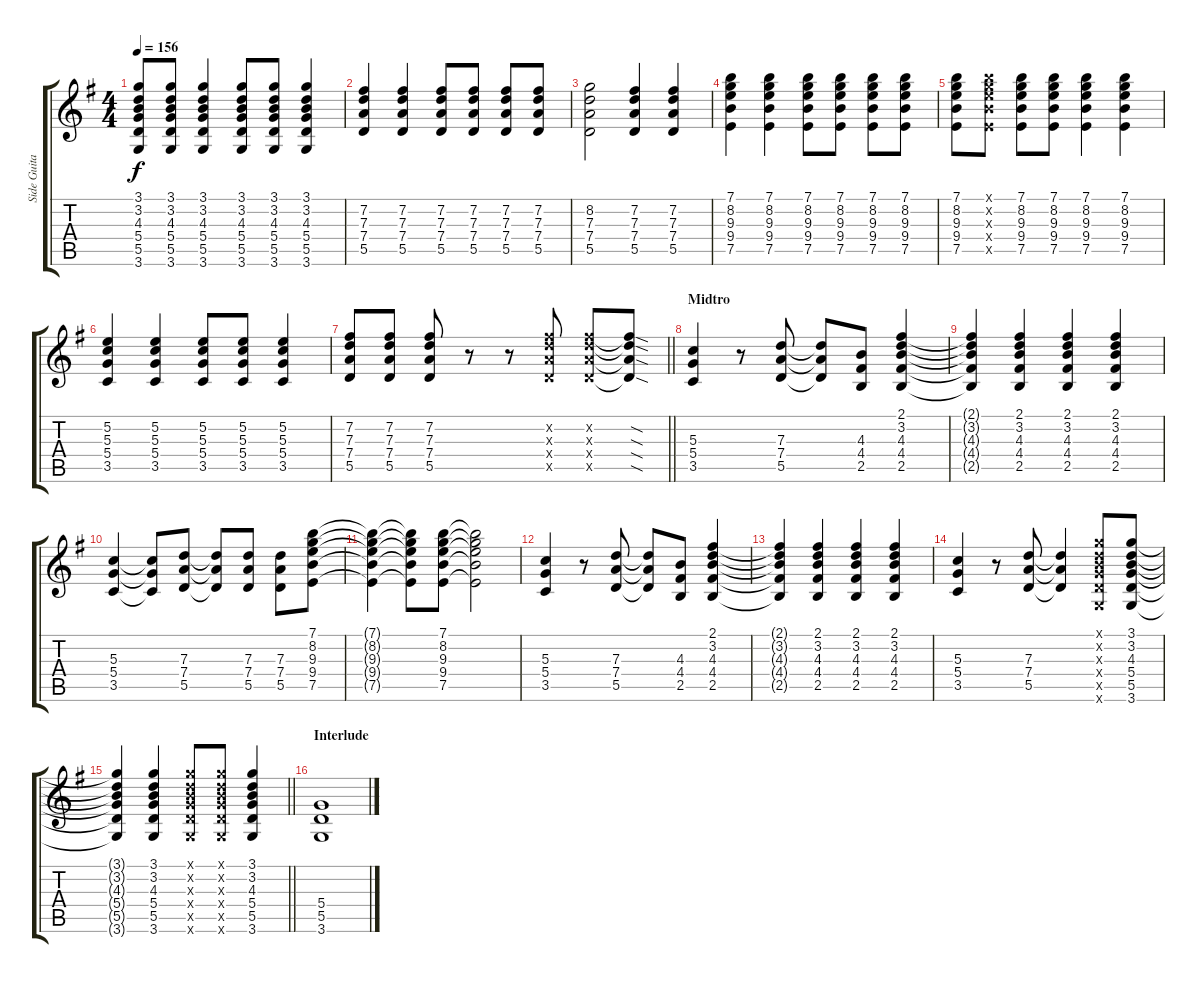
\track ("Side Guitar" "Side Guita") {instrument distortionguitar}
\staff {score tabs}
\tuning (E4 B3 G3 D3 A2 E2) {hide}
\ts (4 4)
\tempo 156
\clef g2
\ks g
(3.1{t} 3.2{t} 4.3{t} 5.4{t} 5.5{t} 3.6{t}).8{dy f} (3.1 3.2 4.3 5.4 5.5 3.6).8 (3.1 3.2 4.3 5.4 5.5 3.6).4 (3.1 3.2 4.3 5.4 5.5 3.6).8 (3.1 3.2 4.3 5.4 5.5 3.6).8 (3.1 3.2 4.3 5.4 5.5 3.6).4 |
(7.2 7.3 7.4 5.5).4 (7.2 7.3 7.4 5.5).4 (7.2 7.3 7.4 5.5).8 (7.2 7.3 7.4 5.5).8 (7.2 7.3 7.4 5.5).8 (7.2 7.3 7.4 5.5).8 |
(8.2 7.3 7.4 5.5).2 (7.2 7.3 7.4 5.5).4 (7.2 7.3 7.4 5.5).4 |
(7.1 8.2 9.3 9.4 7.5).4 (7.1 8.2 9.3 9.4 7.5).4 (7.1 8.2 9.3 9.4 7.5).8 (7.1 8.2 9.3 9.4 7.5).8 (7.1 8.2 9.3 9.4 7.5).8 (7.1 8.2 9.3 9.4 7.5).8 |
(7.1 8.2 9.3 9.4 7.5).8 (7.1{x} 8.2{x} 9.3{x} 9.4{x} 7.5{x}).8 (7.1 8.2 9.3 9.4 7.5).8 (7.1 8.2 9.3 9.4 7.5).8 (7.1 8.2 9.3 9.4 7.5).4 (7.1 8.2 9.3 9.4 7.5).4 |
(5.2 5.3 5.4 3.5).4 (5.2 5.3 5.4 3.5).4 (5.2 5.3 5.4 3.5).8 (5.2 5.3 5.4 3.5).8 (5.2 5.3 5.4 3.5).4 |
\barLineRight lightlight
(7.2 7.3 7.4 5.5).8 (7.2 7.3 7.4 5.5).8 (7.2 7.3 7.4 5.5).8 r.8 r.8 (7.2{x} 7.3{x} 7.4{x} 5.5{x}).8 (7.2{x} 7.3{x} 7.4{x} 5.5{x}).8 (7.2{sod t} 7.3{sod t} 7.4{sod t} 5.5{sod t}).8 |
\section ("" "Midtro")
(5.3 5.4 3.5).4 r.8 (7.3 7.4 5.5).8 (7.3{t} 7.4{t} 5.5{t}).8 (4.3 4.4 2.5).8 (2.1 3.2 4.3 4.4 2.5).4 |
(2.1{t} 3.2{t} 4.3{t} 4.4{t} 2.5{t}).4 (2.1 3.2 4.3 4.4 2.5).4 (2.1 3.2 4.3 4.4 2.5).4 (2.1 3.2 4.3 4.4 2.5).4 |
(5.3 5.4 3.5).4 (5.3{t} 5.4{t} 3.5{t}).8 (7.3 7.4 5.5).8 (7.3{t} 7.4{t} 5.5{t}).8 (7.3 7.4 5.5).8 (7.3 7.4 5.5).8 (7.1 8.2 9.3 9.4 7.5).8 |
(7.1{t} 8.2{t} 9.3{t} 9.4{t} 7.5{t}).4 (7.1{t} 8.2{t} 9.3{t} 9.4{t} 7.5{t}).8 (7.1 8.2 9.3 9.4 7.5).8 (7.1{t} 8.2{t} 9.3{t} 9.4{t} 7.5{t}).2 |
(5.3 5.4 3.5).4 r.8 (7.3 7.4 5.5).8 (7.3{t} 7.4{t} 5.5{t}).8 (4.3 4.4 2.5).8 (2.1 3.2 4.3 4.4 2.5).4 |
(2.1{t} 3.2{t} 4.3{t} 4.4{t} 2.5{t}).4 (2.1 3.2 4.3 4.4 2.5).4 (2.1 3.2 4.3 4.4 2.5).4 (2.1 3.2 4.3 4.4 2.5).4 |
(5.3 5.4 3.5).4 r.8 (7.3 7.4 5.5).8 (7.3{t} 7.4{t} 5.5{t}).4 (3.1{x} 3.2{x} 4.3{x} 5.4{x} 5.5{x} 3.6{x}).8 (3.1 3.2 4.3 5.4 5.5 3.6).8 |
\barLineRight lightlight
(3.1{t} 3.2{t} 4.3{t} 5.4{t} 5.5{t} 3.6{t}).4 (3.1 3.2 4.3 5.4 5.5 3.6).4 (3.1{x} 3.2{x} 4.3{x} 5.4{x} 5.5{x} 3.6{x}).8 (3.1{x} 3.2{x} 4.3{x} 5.4{x} 5.5{x} 3.6{x}).8 (3.1 3.2 4.3 5.4 5.5 3.6).4 |
\section ("" "Interlude")
(5.4 5.5 3.6).1
